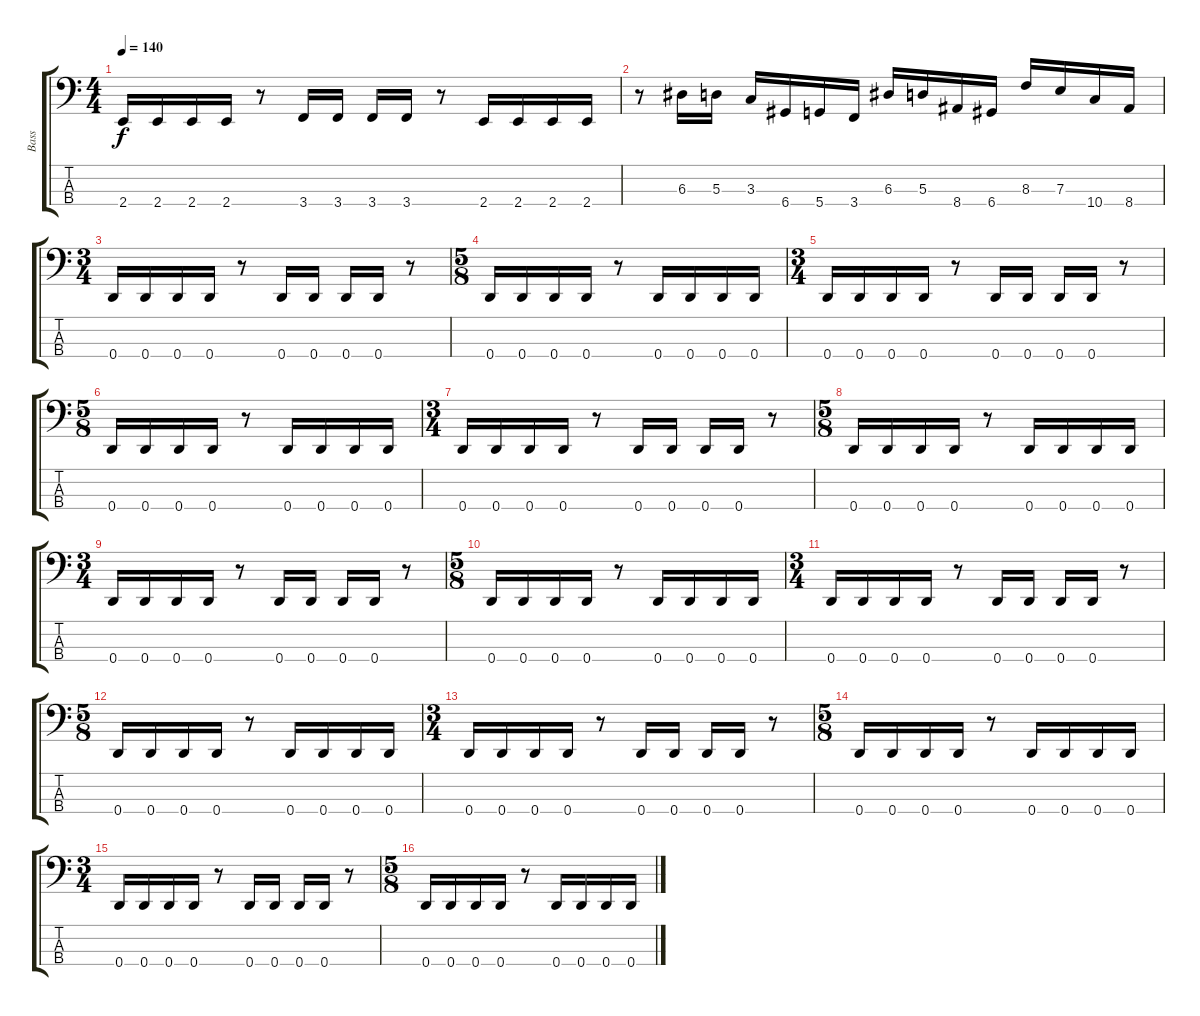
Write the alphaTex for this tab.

\track ("Bass" "Bass") {instrument electricbasspick}
\staff {score tabs}
\tuning (G2 D2 A1 D1) {hide}
\ts (4 4)
\tempo 140
\clef f4
\ks c
2.4.16{dy f} 2.4.16 2.4.16 2.4.16 r.8 3.4.16 3.4.16 3.4.16 3.4.16 r.8 2.4.16 2.4.16 2.4.16 2.4.16 |
r.8 6.3.16 5.3.16 3.3.16 6.4.16 5.4.16 3.4.16 6.3.16 5.3.16 8.4.16 6.4.16 8.3.16 7.3.16 10.4.16 8.4.16 |
\ts (3 4)
0.4.16 0.4.16 0.4.16 0.4.16 r.8 0.4.16 0.4.16 0.4.16 0.4.16 r.8 |
\ts (5 8)
0.4.16 0.4.16 0.4.16 0.4.16 r.8 0.4.16 0.4.16 0.4.16 0.4.16 |
\ts (3 4)
0.4.16 0.4.16 0.4.16 0.4.16 r.8 0.4.16 0.4.16 0.4.16 0.4.16 r.8 |
\ts (5 8)
0.4.16 0.4.16 0.4.16 0.4.16 r.8 0.4.16 0.4.16 0.4.16 0.4.16 |
\ts (3 4)
0.4.16 0.4.16 0.4.16 0.4.16 r.8 0.4.16 0.4.16 0.4.16 0.4.16 r.8 |
\ts (5 8)
0.4.16 0.4.16 0.4.16 0.4.16 r.8 0.4.16 0.4.16 0.4.16 0.4.16 |
\ts (3 4)
0.4.16 0.4.16 0.4.16 0.4.16 r.8 0.4.16 0.4.16 0.4.16 0.4.16 r.8 |
\ts (5 8)
0.4.16 0.4.16 0.4.16 0.4.16 r.8 0.4.16 0.4.16 0.4.16 0.4.16 |
\ts (3 4)
0.4.16 0.4.16 0.4.16 0.4.16 r.8 0.4.16 0.4.16 0.4.16 0.4.16 r.8 |
\ts (5 8)
0.4.16 0.4.16 0.4.16 0.4.16 r.8 0.4.16 0.4.16 0.4.16 0.4.16 |
\ts (3 4)
0.4.16 0.4.16 0.4.16 0.4.16 r.8 0.4.16 0.4.16 0.4.16 0.4.16 r.8 |
\ts (5 8)
0.4.16 0.4.16 0.4.16 0.4.16 r.8 0.4.16 0.4.16 0.4.16 0.4.16 |
\ts (3 4)
0.4.16 0.4.16 0.4.16 0.4.16 r.8 0.4.16 0.4.16 0.4.16 0.4.16 r.8 |
\ts (5 8)
0.4.16 0.4.16 0.4.16 0.4.16 r.8 0.4.16 0.4.16 0.4.16 0.4.16
